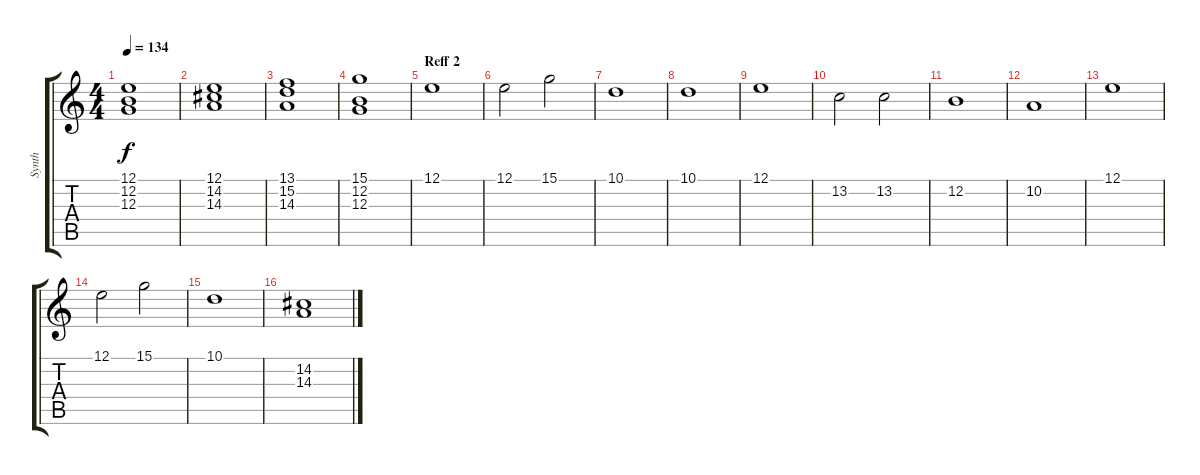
\track ("Synth" "Synth") {instrument stringensemble2}
\staff {score tabs}
\tuning (E4 B3 G3 D3 A2 E2) {hide}
\ts (4 4)
\tempo 134
\clef g2
\ks c
(12.1 12.2 12.3).1{dy f} |
(12.1 14.2 14.3).1 |
(13.1 15.2 14.3).1 |
(15.1 12.2 12.3).1 |
\section ("" "Reff 2")
12.1.1 |
12.1.2 15.1.2 |
10.1.1 |
10.1.1 |
12.1.1 |
13.2.2 13.2.2 |
12.2.1 |
10.2.1 |
12.1.1 |
12.1.2 15.1.2 |
10.1.1 |
(14.2 14.3).1
